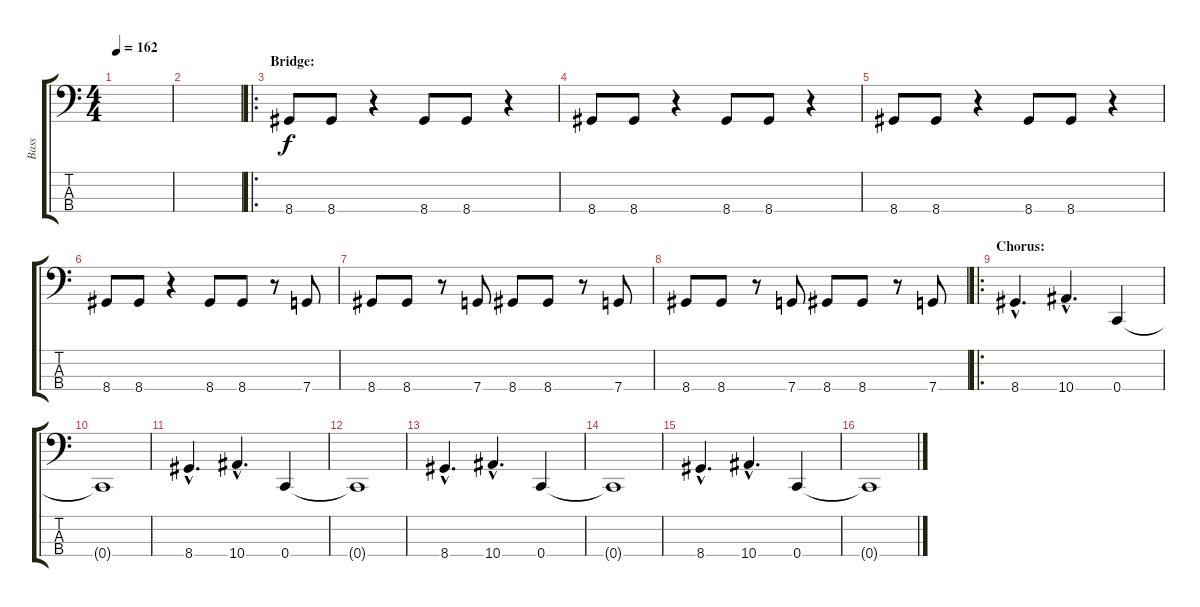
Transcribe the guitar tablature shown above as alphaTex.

\track ("Bass" "Bass") {instrument electricbassfinger}
\staff {score tabs}
\tuning (F2 C2 G1 C1) {hide}
\ts (4 4)
\tempo 162
\clef f4
\ks c
|
|
\ro
\section ("" "Bridge:")
8.4.8 8.4.8 r.4 8.4.8 8.4.8 r.4 |
8.4.8 8.4.8 r.4 8.4.8 8.4.8 r.4 |
8.4.8 8.4.8 r.4 8.4.8 8.4.8 r.4 |
8.4.8 8.4.8 r.4 8.4.8 8.4.8 r.8 7.4.8 |
8.4.8 8.4.8 r.8 7.4.8 8.4.8 8.4.8 r.8 7.4.8 |
8.4.8 8.4.8 r.8 7.4.8 8.4.8 8.4.8 r.8 7.4.8 |
\ro
\section ("" "Chorus:")
8.4{hac}.4{d} 10.4{hac}.4{d} 0.4.4 |
0.4{t}.1 |
8.4{hac}.4{d} 10.4{hac}.4{d} 0.4.4 |
0.4{t}.1 |
8.4{hac}.4{d} 10.4{hac}.4{d} 0.4.4 |
0.4{t}.1 |
8.4{hac}.4{d} 10.4{hac}.4{d} 0.4.4 |
0.4{t}.1
